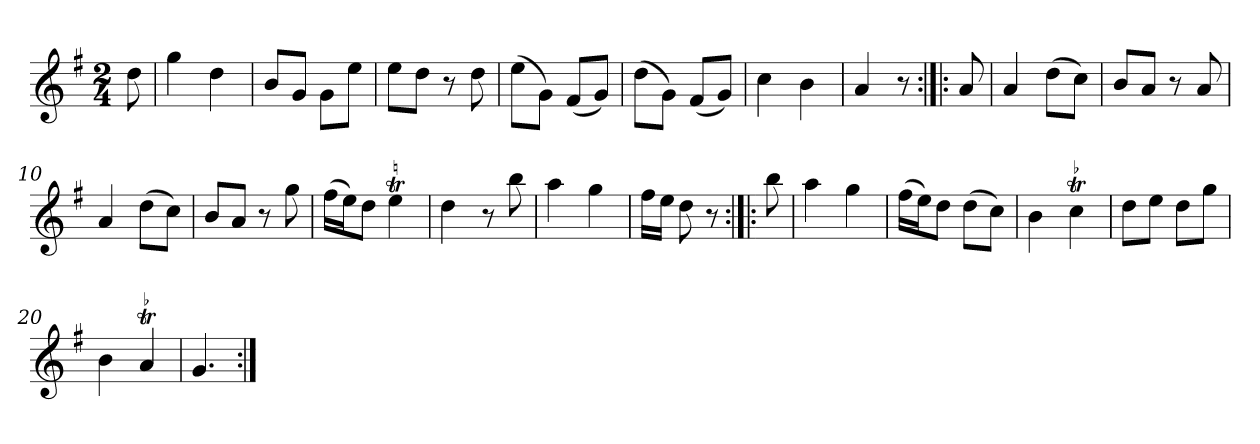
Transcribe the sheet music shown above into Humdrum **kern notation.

**kern
*part1
*staff1
*clefG2
*k[f#]
*G:
*M2/4
*MM120
=
8dd
=1
4gg
4dd
=2
8b/L
8g/J
8g\L
8ee\J
=3
8ee\L
8dd\J
8r
8dd
=4
(8ee\L
8g\J)
(8f#/L
8g/J)
=5
(8dd\L
8g\J)
(8f#/L
8g/J)
=6
4cc
4b
=7
4a
8r
=:|!|:
8a
=8
4a
(8dd\L
8cc\J)
=9
8b/L
8a/J
8r
8a
=10
4a
(8dd\L
8cc\J)
=11
8b/L
8a/J
8r
8gg
=12
(16ff#\LL
16ee\J)
8dd\J
4eet
=13
4dd
8r
8bb
=14
4aa
4gg
=15
16ff#\LL
16ee\JJ
8dd
8r
=:|!|:
8bb
=16
4aa
4gg
=17
(16ff#\LL
16ee\J)
8dd\J
(8dd\L
8cc\J)
=18
4b
!LO:TR:acc=-
4cct
=19
8dd\L
8ee\J
8dd\L
8gg\J
=20
4b
!LO:TR:acc=-
4at
=21
4.g
=:|!
*-
